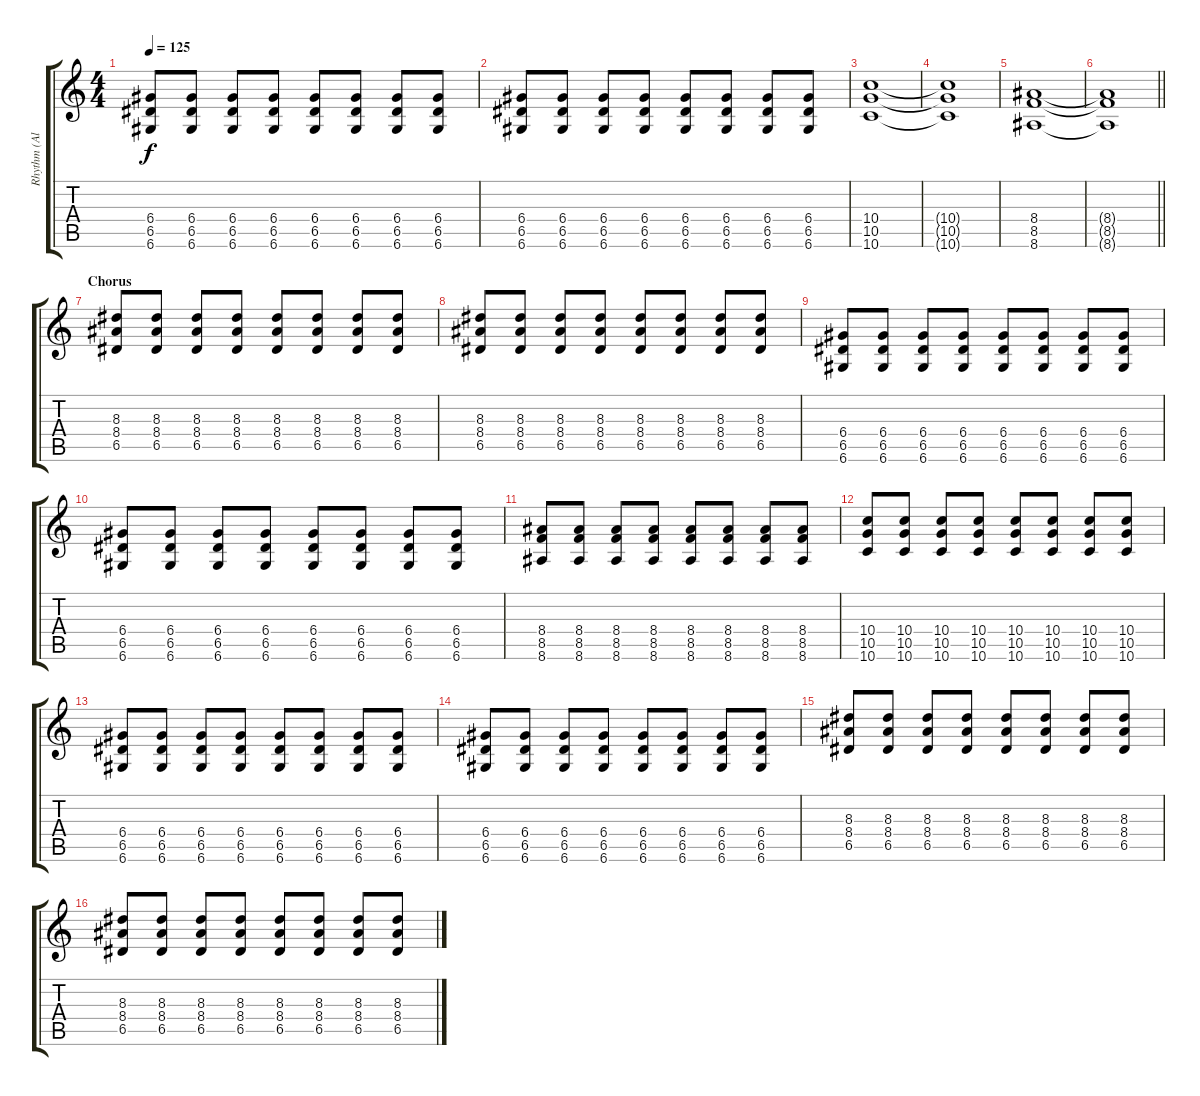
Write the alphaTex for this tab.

\track ("Rhythm (Alex)" "Rhythm (Al") {instrument distortionguitar}
\staff {score tabs}
\tuning (E4 B3 G3 D3 A2 D2) {hide}
\ts (4 4)
\tempo 125
\clef g2
\ks c
(6.4 6.5 6.6).8{dy f} (6.4 6.5 6.6).8 (6.4 6.5 6.6).8 (6.4 6.5 6.6).8 (6.4 6.5 6.6).8 (6.4 6.5 6.6).8 (6.4 6.5 6.6).8 (6.4 6.5 6.6).8 |
(6.4 6.5 6.6).8 (6.4 6.5 6.6).8 (6.4 6.5 6.6).8 (6.4 6.5 6.6).8 (6.4 6.5 6.6).8 (6.4 6.5 6.6).8 (6.4 6.5 6.6).8 (6.4 6.5 6.6).8 |
(10.4 10.5 10.6).1 |
(10.4{t} 10.5{t} 10.6{t}).1 |
(8.4 8.5 8.6).1 |
\barLineRight lightlight
(8.4{t} 8.5{t} 8.6{t}).1 |
\section ("" "Chorus")
(8.3 8.4 6.5).8 (8.3 8.4 6.5).8 (8.3 8.4 6.5).8 (8.3 8.4 6.5).8 (8.3 8.4 6.5).8 (8.3 8.4 6.5).8 (8.3 8.4 6.5).8 (8.3 8.4 6.5).8 |
(8.3 8.4 6.5).8 (8.3 8.4 6.5).8 (8.3 8.4 6.5).8 (8.3 8.4 6.5).8 (8.3 8.4 6.5).8 (8.3 8.4 6.5).8 (8.3 8.4 6.5).8 (8.3 8.4 6.5).8 |
(6.4 6.5 6.6).8 (6.4 6.5 6.6).8 (6.4 6.5 6.6).8 (6.4 6.5 6.6).8 (6.4 6.5 6.6).8 (6.4 6.5 6.6).8 (6.4 6.5 6.6).8 (6.4 6.5 6.6).8 |
(6.4 6.5 6.6).8 (6.4 6.5 6.6).8 (6.4 6.5 6.6).8 (6.4 6.5 6.6).8 (6.4 6.5 6.6).8 (6.4 6.5 6.6).8 (6.4 6.5 6.6).8 (6.4 6.5 6.6).8 |
(8.4 8.5 8.6).8 (8.4 8.5 8.6).8 (8.4 8.5 8.6).8 (8.4 8.5 8.6).8 (8.4 8.5 8.6).8 (8.4 8.5 8.6).8 (8.4 8.5 8.6).8 (8.4 8.5 8.6).8 |
(10.4 10.5 10.6).8 (10.4 10.5 10.6).8 (10.4 10.5 10.6).8 (10.4 10.5 10.6).8 (10.4 10.5 10.6).8 (10.4 10.5 10.6).8 (10.4 10.5 10.6).8 (10.4 10.5 10.6).8 |
(6.4 6.5 6.6).8 (6.4 6.5 6.6).8 (6.4 6.5 6.6).8 (6.4 6.5 6.6).8 (6.4 6.5 6.6).8 (6.4 6.5 6.6).8 (6.4 6.5 6.6).8 (6.4 6.5 6.6).8 |
(6.4 6.5 6.6).8 (6.4 6.5 6.6).8 (6.4 6.5 6.6).8 (6.4 6.5 6.6).8 (6.4 6.5 6.6).8 (6.4 6.5 6.6).8 (6.4 6.5 6.6).8 (6.4 6.5 6.6).8 |
(8.3 8.4 6.5).8 (8.3 8.4 6.5).8 (8.3 8.4 6.5).8 (8.3 8.4 6.5).8 (8.3 8.4 6.5).8 (8.3 8.4 6.5).8 (8.3 8.4 6.5).8 (8.3 8.4 6.5).8 |
(8.3 8.4 6.5).8 (8.3 8.4 6.5).8 (8.3 8.4 6.5).8 (8.3 8.4 6.5).8 (8.3 8.4 6.5).8 (8.3 8.4 6.5).8 (8.3 8.4 6.5).8 (8.3 8.4 6.5).8
